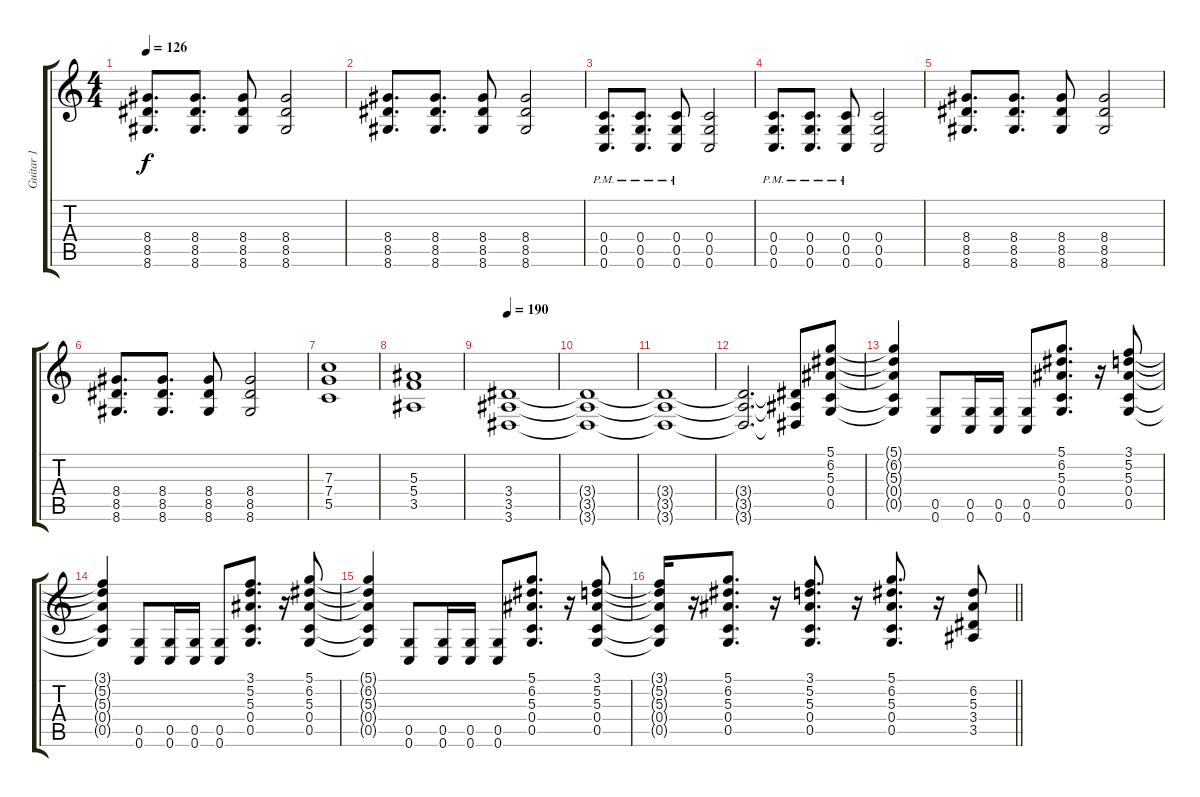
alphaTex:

\track ("Guitar 1" "Guitar 1") {instrument electricguitarclean}
\staff {score tabs}
\tuning (D4 A3 F3 C3 G2 C2) {hide}
\ts (4 4)
\tempo 126
\clef g2
\ks c
(8.4 8.5 8.6).8{d dy f instrument overdrivenguitar} (8.4 8.5 8.6).8{d} (8.4 8.5 8.6).8 (8.4 8.5 8.6).2 |
(8.4 8.5 8.6).8{d} (8.4 8.5 8.6).8{d} (8.4 8.5 8.6).8 (8.4 8.5 8.6).2 |
(0.4{pm} 0.5{pm} 0.6{pm}).8{d} (0.4{pm} 0.5{pm} 0.6{pm}).8{d} (0.4{pm} 0.5{pm} 0.6{pm}).8 (0.4 0.5 0.6).2 |
(0.4{pm} 0.5{pm} 0.6{pm}).8{d} (0.4{pm} 0.5{pm} 0.6{pm}).8{d} (0.4{pm} 0.5{pm} 0.6{pm}).8 (0.4 0.5 0.6).2 |
(8.4 8.5 8.6).8{d} (8.4 8.5 8.6).8{d} (8.4 8.5 8.6).8 (8.4 8.5 8.6).2 |
(8.4 8.5 8.6).8{d} (8.4 8.5 8.6).8{d} (8.4 8.5 8.6).8 (8.4 8.5 8.6).2 |
(7.3 7.4 5.5).1 |
(5.3 5.4 3.5).1 |
\tempo 190
(3.4 3.5 3.6).1 |
(3.4{t} 3.5{t} 3.6{t}).1 |
(3.4{t} 3.5{t} 3.6{t}).1 |
(3.4{t} 3.5{t} 3.6{t}).2{d} (3.4{t} 3.5{t} 3.6{t}).8 (5.1 6.2 5.3 0.4 0.5).8{volume 14} |
(5.1{t} 6.2{t} 5.3{t} 0.4{t} 0.5{t}).4 (0.5 0.6).8 (0.5 0.6).16 (0.5 0.6).16 (0.5 0.6).8 (5.1 6.2 5.3 0.4 0.5).8{d} r.16 (3.1 5.2 5.3 0.4 0.5).8 |
(3.1{t} 5.2{t} 5.3{t} 0.4{t} 0.5{t}).4 (0.5 0.6).8 (0.5 0.6).16 (0.5 0.6).16 (0.5 0.6).8 (3.1 5.2 5.3 0.4 0.5).8{d} r.16 (5.1 6.2 5.3 0.4 0.5).8 |
(5.1{t} 6.2{t} 5.3{t} 0.4{t} 0.5{t}).4 (0.5 0.6).8 (0.5 0.6).16 (0.5 0.6).16 (0.5 0.6).8 (5.1 6.2 5.3 0.4 0.5).8{d} r.16 (3.1 5.2 5.3 0.4 0.5).8 |
\barLineRight lightlight
(3.1{t} 5.2{t} 5.3{t} 0.4{t} 0.5{t}).16 r.16 (5.1 6.2 5.3 0.4 0.5).8{d} r.16 (3.1 5.2 5.3 0.4 0.5).8{d} r.16 (5.1 6.2 5.3 0.4 0.5).8{d} r.16 (6.2 5.3 3.4 3.5).8
